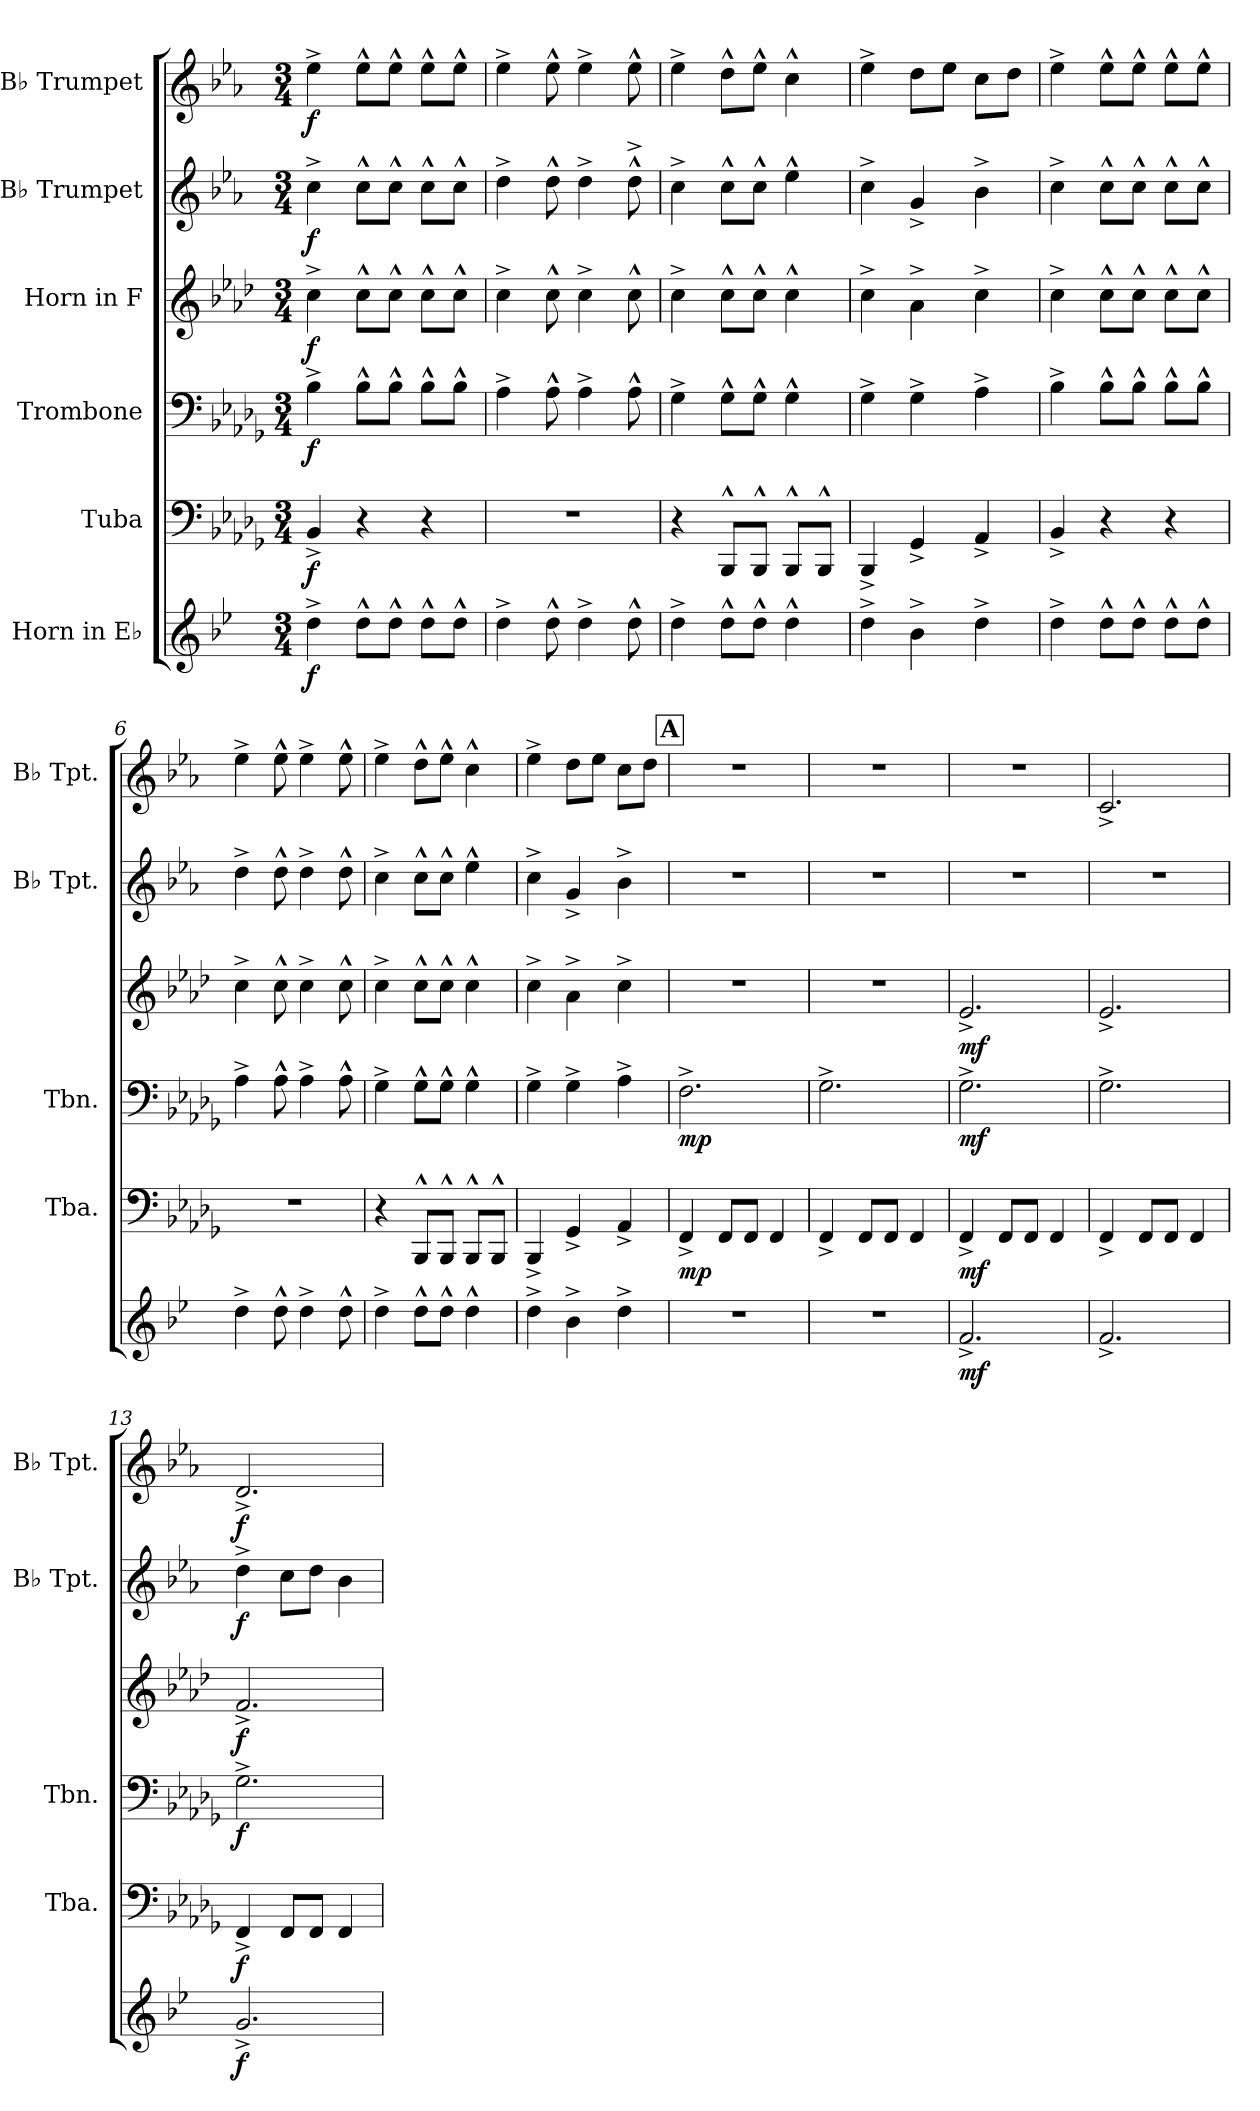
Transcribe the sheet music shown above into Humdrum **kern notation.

**kern	**dynam	**kern	**dynam	**kern	**dynam	**kern	**dynam	**kern	**dynam	**kern	**dynam
*part6	*part6	*part5	*part5	*part4	*part4	*part3	*part3	*part2	*part2	*part1	*part1
*staff6	*staff6	*staff5	*staff5	*staff4	*staff4	*staff3	*staff3	*staff2	*staff2	*staff1	*staff1
*I"Horn in E♭	*	*I"Tuba	*	*I"Trombone	*	*I"Horn in F	*	*I"B♭ Trumpet	*	*I"B♭ Trumpet	*
*	*	*I'Tba.	*	*I'Tbn.	*	*	*	*I'B♭ Tpt.	*	*I'B♭ Tpt.	*
*clefG2	*	*clefF4	*	*clefF4	*	*clefG2	*	*clefG2	*	*clefG2	*
*ITrd5c9	*	*	*	*	*	*ITrd4c7	*	*ITrd1c2	*	*ITrd1c2	*
*k[b-e-a-d-g-]	*	*k[b-e-a-d-g-]	*	*k[b-e-a-d-g-]	*	*k[b-e-a-d-g-]	*	*k[b-e-a-d-g-]	*	*k[b-e-a-d-g-]	*
*D-:	*	*D-:	*	*D-:	*	*D-:	*	*D-:	*	*D-:	*
*M3/4	*	*M3/4	*	*M3/4	*	*M3/4	*	*M3/4	*	*M3/4	*
*MM200	*	*MM200	*	*MM200	*	*MM200	*	*MM200	*	*MM200	*
=1	=1	=1	=1	=1	=1	=1	=1	=1	=1	=1	=1
!	!LO:DY:b	!	!LO:DY:b	!	!LO:DY:b	!	!LO:DY:b	!	!LO:DY:b	!	!LO:DY:b
4f^\	f	4BB-^/	f	4B-^\	f	4f^\	f	4b-^\	f	4dd-^\	f
8f^^\L	.	4r	.	8B-^^\L	.	8f^^\L	.	8b-^^\L	.	8dd-^^\L	.
8f^^\J	.	.	.	8B-^^\J	.	8f^^\J	.	8b-^^\J	.	8dd-^^\J	.
8f^^\L	.	4r	.	8B-^^\L	.	8f^^\L	.	8b-^^\L	.	8dd-^^\L	.
8f^^\J	.	.	.	8B-^^\J	.	8f^^\J	.	8b-^^\J	.	8dd-^^\J	.
=2	=2	=2	=2	=2	=2	=2	=2	=2	=2	=2	=2
4f^\	.	2.r	.	4A-^\	.	4f^\	.	4cc^\	.	4dd-^\	.
8f^^\	.	.	.	8A-^^\	.	8f^^\	.	8cc^^\	.	8dd-^^\	.
4f^\	.	.	.	4A-^\	.	4f^\	.	4cc^\	.	4dd-^\	.
8f^^\	.	.	.	8A-^^\	.	8f^^\	.	8cc^^^\	.	8dd-^^\	.
=3	=3	=3	=3	=3	=3	=3	=3	=3	=3	=3	=3
4f^\	.	4r	.	4G-^\	.	4f^\	.	4b-^\	.	4dd-^\	.
8f^^\L	.	8BBB-^^/L	.	8G-^^\L	.	8f^^\L	.	8b-^^\L	.	8cc^^\L	.
8f^^\J	.	8BBB-^^/J	.	8G-^^\J	.	8f^^\J	.	8b-^^\J	.	8dd-^^\J	.
4f^^\	.	8BBB-^^/L	.	4G-^^\	.	4f^^\	.	4dd-^^\	.	4b-^^\	.
.	.	8BBB-^^/J	.	.	.	.	.	.	.	.	.
=4	=4	=4	=4	=4	=4	=4	=4	=4	=4	=4	=4
4f^\	.	4BBB-^/	.	4G-^\	.	4f^\	.	4b-^\	.	4dd-^\	.
4d-^\	.	4GG-^/	.	4G-^\	.	4d-^\	.	4f^/	.	8cc\L	.
.	.	.	.	.	.	.	.	.	.	8dd-\J	.
4f^\	.	4AA-^/	.	4A-^\	.	4f^\	.	4a-^\	.	8b-\L	.
.	.	.	.	.	.	.	.	.	.	8cc\J	.
=5	=5	=5	=5	=5	=5	=5	=5	=5	=5	=5	=5
4f^\	.	4BB-^/	.	4B-^\	.	4f^\	.	4b-^\	.	4dd-^\	.
8f^^\L	.	4r	.	8B-^^\L	.	8f^^\L	.	8b-^^\L	.	8dd-^^\L	.
8f^^\J	.	.	.	8B-^^\J	.	8f^^\J	.	8b-^^\J	.	8dd-^^\J	.
8f^^\L	.	4r	.	8B-^^\L	.	8f^^\L	.	8b-^^\L	.	8dd-^^\L	.
8f^^\J	.	.	.	8B-^^\J	.	8f^^\J	.	8b-^^\J	.	8dd-^^\J	.
=6	=6	=6	=6	=6	=6	=6	=6	=6	=6	=6	=6
4f^\	.	2.r	.	4A-^\	.	4f^\	.	4cc^\	.	4dd-^\	.
8f^^\	.	.	.	8A-^^\	.	8f^^\	.	8cc^^\	.	8dd-^^\	.
4f^\	.	.	.	4A-^\	.	4f^\	.	4cc^\	.	4dd-^\	.
8f^^\	.	.	.	8A-^^\	.	8f^^\	.	8cc^^\	.	8dd-^^\	.
=7	=7	=7	=7	=7	=7	=7	=7	=7	=7	=7	=7
4f^\	.	4r	.	4G-^\	.	4f^\	.	4b-^\	.	4dd-^\	.
8f^^\L	.	8BBB-^^/L	.	8G-^^\L	.	8f^^\L	.	8b-^^\L	.	8cc^^\L	.
8f^^\J	.	8BBB-^^/J	.	8G-^^\J	.	8f^^\J	.	8b-^^\J	.	8dd-^^\J	.
4f^^\	.	8BBB-^^/L	.	4G-^^\	.	4f^^\	.	4dd-^^\	.	4b-^^\	.
.	.	8BBB-^^/J	.	.	.	.	.	.	.	.	.
!!LO:LB:g=z
=8	=8	=8	=8	=8	=8	=8	=8	=8	=8	=8	=8
4f^\	.	4BBB-^/	.	4G-^\	.	4f^\	.	4b-^\	.	4dd-^\	.
4d-^\	.	4GG-^/	.	4G-^\	.	4d-^\	.	4f^/	.	8cc\L	.
.	.	.	.	.	.	.	.	.	.	8dd-\J	.
4f^\	.	4AA-^/	.	4A-^\	.	4f^\	.	4a-^\	.	8b-\L	.
.	.	.	.	.	.	.	.	.	.	8cc\J	.
!!LO:REH:place=s1:a:B:fs=14:t=A
=9	=9	=9	=9	=9	=9	=9	=9	=9	=9	=9	=9
!	!	!	!LO:DY:b	!	!LO:DY:b	!	!	!	!	!	!
2.r	.	4FF^/	mp	2.F^\	mp	2.r	.	2.r	.	2.r	.
.	.	8FF/L	.	.	.	.	.	.	.	.	.
.	.	8FF/J	.	.	.	.	.	.	.	.	.
.	.	4FF/	.	.	.	.	.	.	.	.	.
=10	=10	=10	=10	=10	=10	=10	=10	=10	=10	=10	=10
2.r	.	4FF^/	.	2.G-^\	.	2.r	.	2.r	.	2.r	.
.	.	8FF/L	.	.	.	.	.	.	.	.	.
.	.	8FF/J	.	.	.	.	.	.	.	.	.
.	.	4FF/	.	.	.	.	.	.	.	.	.
=11	=11	=11	=11	=11	=11	=11	=11	=11	=11	=11	=11
!	!LO:DY:b	!	!LO:DY:b	!	!LO:DY:b	!	!LO:DY:b	!	!	!	!
2.A-^/	mf	4FF^/	mf	2.G-^\	mf	2.A-^/	mf	2.r	.	2.r	.
.	.	8FF/L	.	.	.	.	.	.	.	.	.
.	.	8FF/J	.	.	.	.	.	.	.	.	.
.	.	4FF/	.	.	.	.	.	.	.	.	.
=12	=12	=12	=12	=12	=12	=12	=12	=12	=12	=12	=12
2.A-^/	.	4FF^/	.	2.G-^\	.	2.A-^/	.	2.r	.	2.B-^/	.
.	.	8FF/L	.	.	.	.	.	.	.	.	.
.	.	8FF/J	.	.	.	.	.	.	.	.	.
.	.	4FF/	.	.	.	.	.	.	.	.	.
=13	=13	=13	=13	=13	=13	=13	=13	=13	=13	=13	=13
!	!LO:DY:b	!	!LO:DY:b	!	!LO:DY:b	!	!LO:DY:b	!	!LO:DY:b	!	!LO:DY:b
2.B-^/	f	4FF^/	f	2.G-^\	f	2.B-^/	f	4cc^\	f	2.c^/	f
.	.	8FF/L	.	.	.	.	.	8b-\L	.	.	.
.	.	8FF/J	.	.	.	.	.	8cc\J	.	.	.
.	.	4FF/	.	.	.	.	.	4a-\	.	.	.
=	=	=	=	=	=	=	=	=	=	=	=
*-	*-	*-	*-	*-	*-	*-	*-	*-	*-	*-	*-
